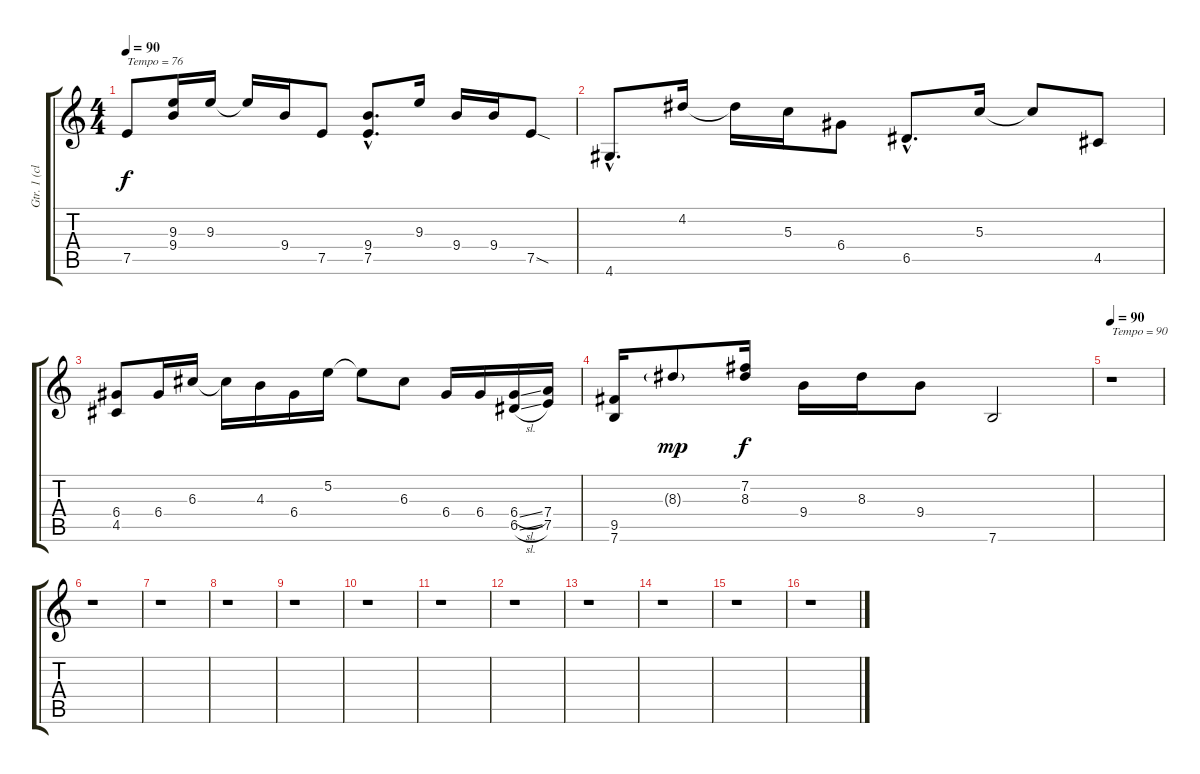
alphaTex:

\track ("Gtr. 1 (clean)" "Gtr. 1 (cl") {instrument electricguitarclean}
\staff {score tabs}
\tuning (E4 B3 G3 D3 A2 E2) {hide}
\ts (4 4)
\tempo 90
\tempo 76
\tempo 90
\clef g2
\ks c
7.5.8{txt "Tempo = 76" dy f instrument electricguitarclean} (9.3 9.4).16 9.3.16 9.3{t}.16 9.4.16 7.5.8 (9.4{hac} 7.5{hac}).8{d} 9.3.16 9.4.16 9.4.16 7.5{sod}.8 |
4.6{hac}.8{d} 4.2.16 4.2{t}.16 5.3.16 6.4.8 6.5{hac}.8{d} 5.3.16 5.3{t}.8 4.5.8 |
(6.4 4.5).8 6.4.16 6.3.16 6.3{t}.16 4.3.16 6.4.16 5.2.16 5.2{t}.8 6.3.8 6.4.16 6.4.16 (6.4{sl} 6.5{sl}).16 (7.4 7.5).16 |
(9.5 7.6).16 8.3{g}.8{dy mp} (7.2 8.3).16{dy f} 9.4.16 8.3.16 9.4.8 7.6.2 |
\tempo 90
r.1{txt "Tempo = 90"} |
r.1 |
r.1 |
r.1 |
r.1 |
r.1 |
r.1 |
r.1 |
r.1 |
r.1 |
r.1 |
r.1
